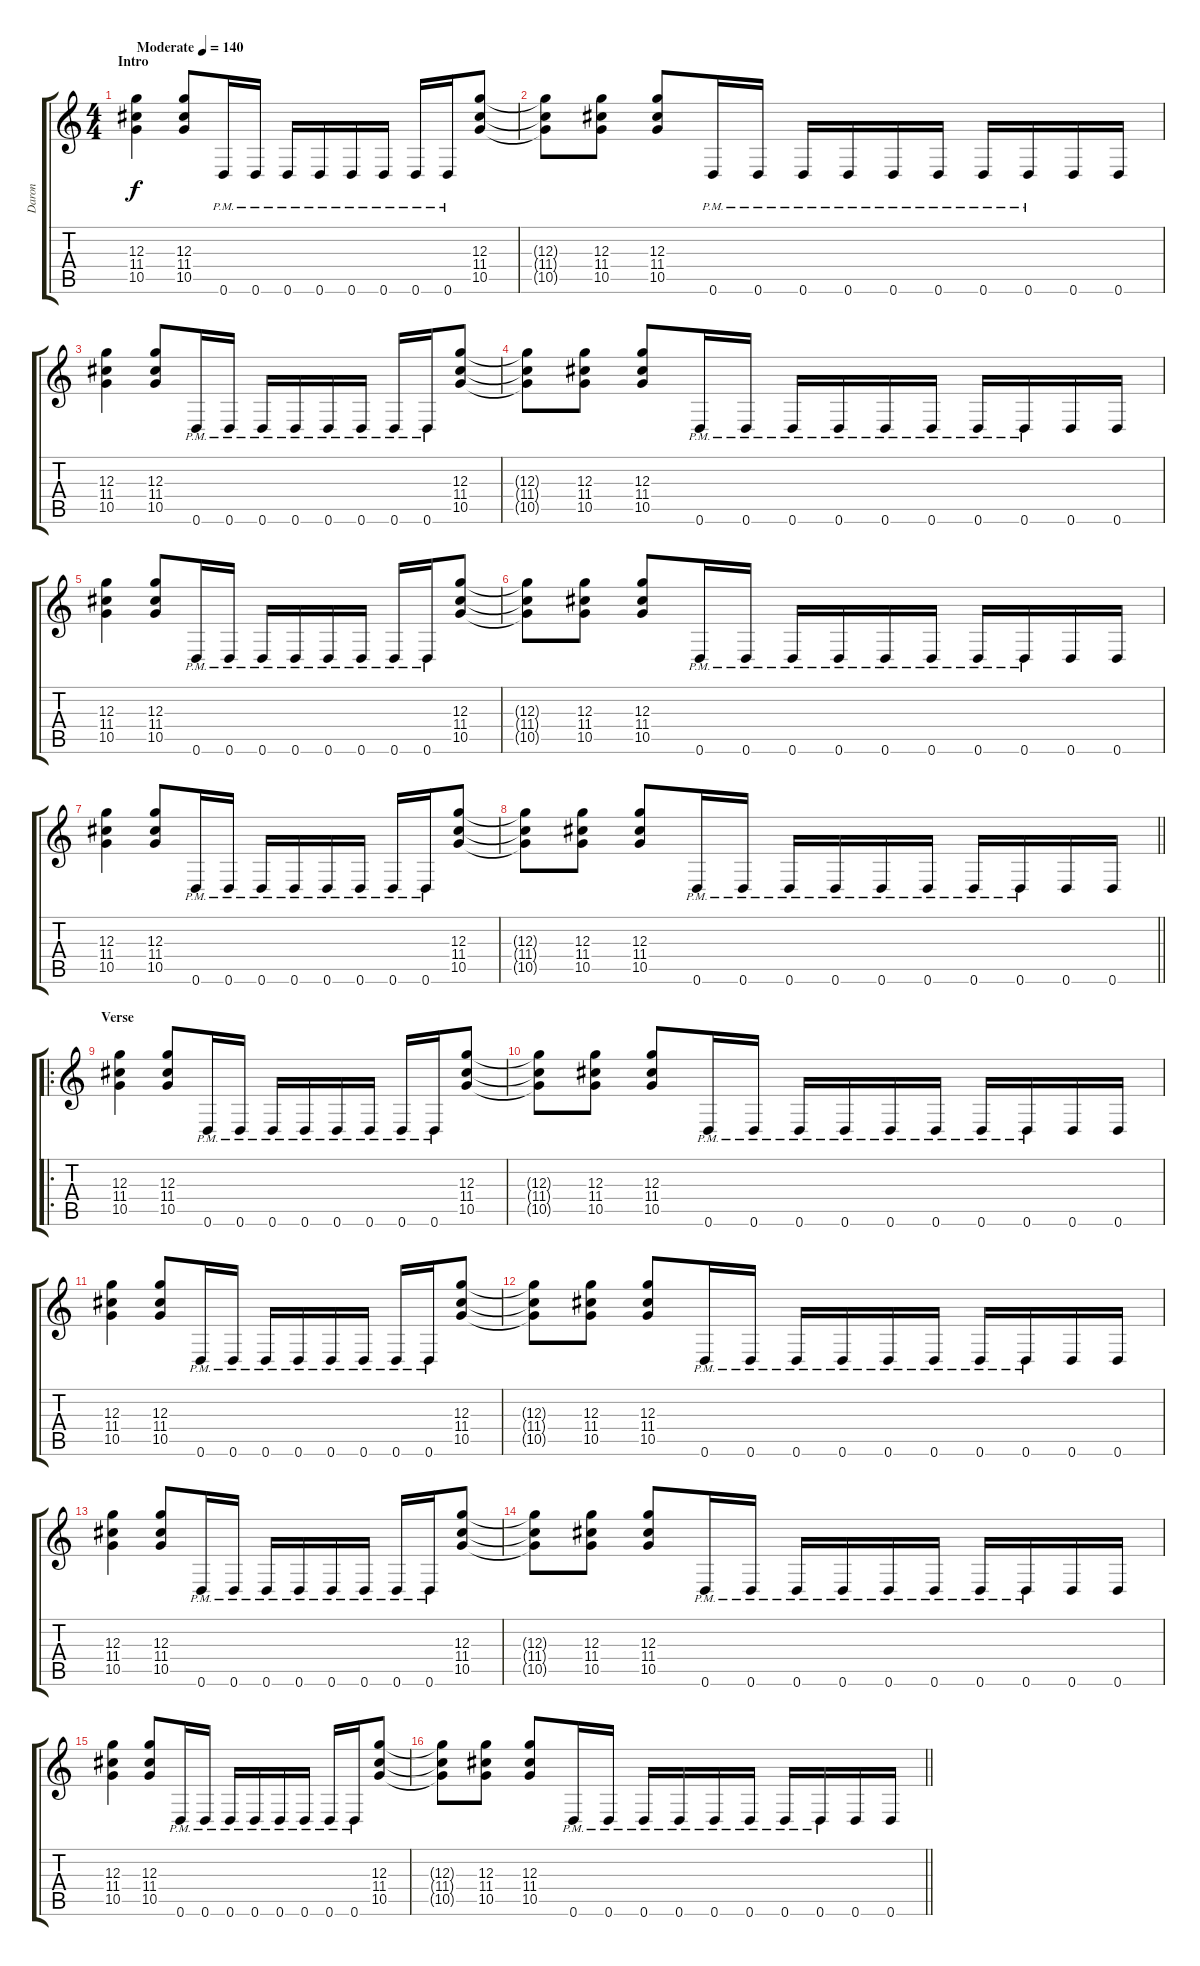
\track ("Daron" "Daron") {instrument overdrivenguitar}
\staff {score tabs}
\tuning (E4 B3 G3 D3 A2 D2) {hide}
\ts (4 4)
\section ("" "Intro")
\tempo (140 "Moderate")
\clef g2
\ks c
(12.3 11.4 10.5).4{dy f instrument overdrivenguitar} (12.3 11.4 10.5).8 0.6{pm}.16 0.6{pm}.16 0.6{pm}.16 0.6{pm}.16 0.6{pm}.16 0.6{pm}.16 0.6{pm}.16 0.6{pm}.16 (12.3 11.4 10.5).8 |
(12.3{t} 11.4{t} 10.5{t}).8 (12.3 11.4 10.5).8 (12.3 11.4 10.5).8 0.6{pm}.16 0.6{pm}.16 0.6{pm}.16 0.6{pm}.16 0.6{pm}.16 0.6{pm}.16 0.6{pm}.16 0.6{pm}.16 0.6.16 0.6.16 |
(12.3 11.4 10.5).4 (12.3 11.4 10.5).8 0.6{pm}.16 0.6{pm}.16 0.6{pm}.16 0.6{pm}.16 0.6{pm}.16 0.6{pm}.16 0.6{pm}.16 0.6{pm}.16 (12.3 11.4 10.5).8 |
(12.3{t} 11.4{t} 10.5{t}).8 (12.3 11.4 10.5).8 (12.3 11.4 10.5).8 0.6{pm}.16 0.6{pm}.16 0.6{pm}.16 0.6{pm}.16 0.6{pm}.16 0.6{pm}.16 0.6{pm}.16 0.6{pm}.16 0.6.16 0.6.16 |
(12.3 11.4 10.5).4 (12.3 11.4 10.5).8 0.6{pm}.16 0.6{pm}.16 0.6{pm}.16 0.6{pm}.16 0.6{pm}.16 0.6{pm}.16 0.6{pm}.16 0.6{pm}.16 (12.3 11.4 10.5).8 |
(12.3{t} 11.4{t} 10.5{t}).8 (12.3 11.4 10.5).8 (12.3 11.4 10.5).8 0.6{pm}.16 0.6{pm}.16 0.6{pm}.16 0.6{pm}.16 0.6{pm}.16 0.6{pm}.16 0.6{pm}.16 0.6{pm}.16 0.6.16 0.6.16 |
(12.3 11.4 10.5).4 (12.3 11.4 10.5).8 0.6{pm}.16 0.6{pm}.16 0.6{pm}.16 0.6{pm}.16 0.6{pm}.16 0.6{pm}.16 0.6{pm}.16 0.6{pm}.16 (12.3 11.4 10.5).8 |
\barLineRight lightlight
(12.3{t} 11.4{t} 10.5{t}).8 (12.3 11.4 10.5).8 (12.3 11.4 10.5).8 0.6{pm}.16 0.6{pm}.16 0.6{pm}.16 0.6{pm}.16 0.6{pm}.16 0.6{pm}.16 0.6{pm}.16 0.6{pm}.16 0.6.16 0.6.16 |
\ro
\section ("" "Verse ")
(12.3 11.4 10.5).4 (12.3 11.4 10.5).8 0.6{pm}.16 0.6{pm}.16 0.6{pm}.16 0.6{pm}.16 0.6{pm}.16 0.6{pm}.16 0.6{pm}.16 0.6{pm}.16 (12.3 11.4 10.5).8 |
(12.3{t} 11.4{t} 10.5{t}).8 (12.3 11.4 10.5).8 (12.3 11.4 10.5).8 0.6{pm}.16 0.6{pm}.16 0.6{pm}.16 0.6{pm}.16 0.6{pm}.16 0.6{pm}.16 0.6{pm}.16 0.6{pm}.16 0.6.16 0.6.16 |
(12.3 11.4 10.5).4 (12.3 11.4 10.5).8 0.6{pm}.16 0.6{pm}.16 0.6{pm}.16 0.6{pm}.16 0.6{pm}.16 0.6{pm}.16 0.6{pm}.16 0.6{pm}.16 (12.3 11.4 10.5).8 |
(12.3{t} 11.4{t} 10.5{t}).8 (12.3 11.4 10.5).8 (12.3 11.4 10.5).8 0.6{pm}.16 0.6{pm}.16 0.6{pm}.16 0.6{pm}.16 0.6{pm}.16 0.6{pm}.16 0.6{pm}.16 0.6{pm}.16 0.6.16 0.6.16 |
(12.3 11.4 10.5).4 (12.3 11.4 10.5).8 0.6{pm}.16 0.6{pm}.16 0.6{pm}.16 0.6{pm}.16 0.6{pm}.16 0.6{pm}.16 0.6{pm}.16 0.6{pm}.16 (12.3 11.4 10.5).8 |
(12.3{t} 11.4{t} 10.5{t}).8 (12.3 11.4 10.5).8 (12.3 11.4 10.5).8 0.6{pm}.16 0.6{pm}.16 0.6{pm}.16 0.6{pm}.16 0.6{pm}.16 0.6{pm}.16 0.6{pm}.16 0.6{pm}.16 0.6.16 0.6.16 |
(12.3 11.4 10.5).4 (12.3 11.4 10.5).8 0.6{pm}.16 0.6{pm}.16 0.6{pm}.16 0.6{pm}.16 0.6{pm}.16 0.6{pm}.16 0.6{pm}.16 0.6{pm}.16 (12.3 11.4 10.5).8 |
\barLineRight lightlight
(12.3{t} 11.4{t} 10.5{t}).8 (12.3 11.4 10.5).8 (12.3 11.4 10.5).8 0.6{pm}.16 0.6{pm}.16 0.6{pm}.16 0.6{pm}.16 0.6{pm}.16 0.6{pm}.16 0.6{pm}.16 0.6{pm}.16 0.6.16 0.6.16
